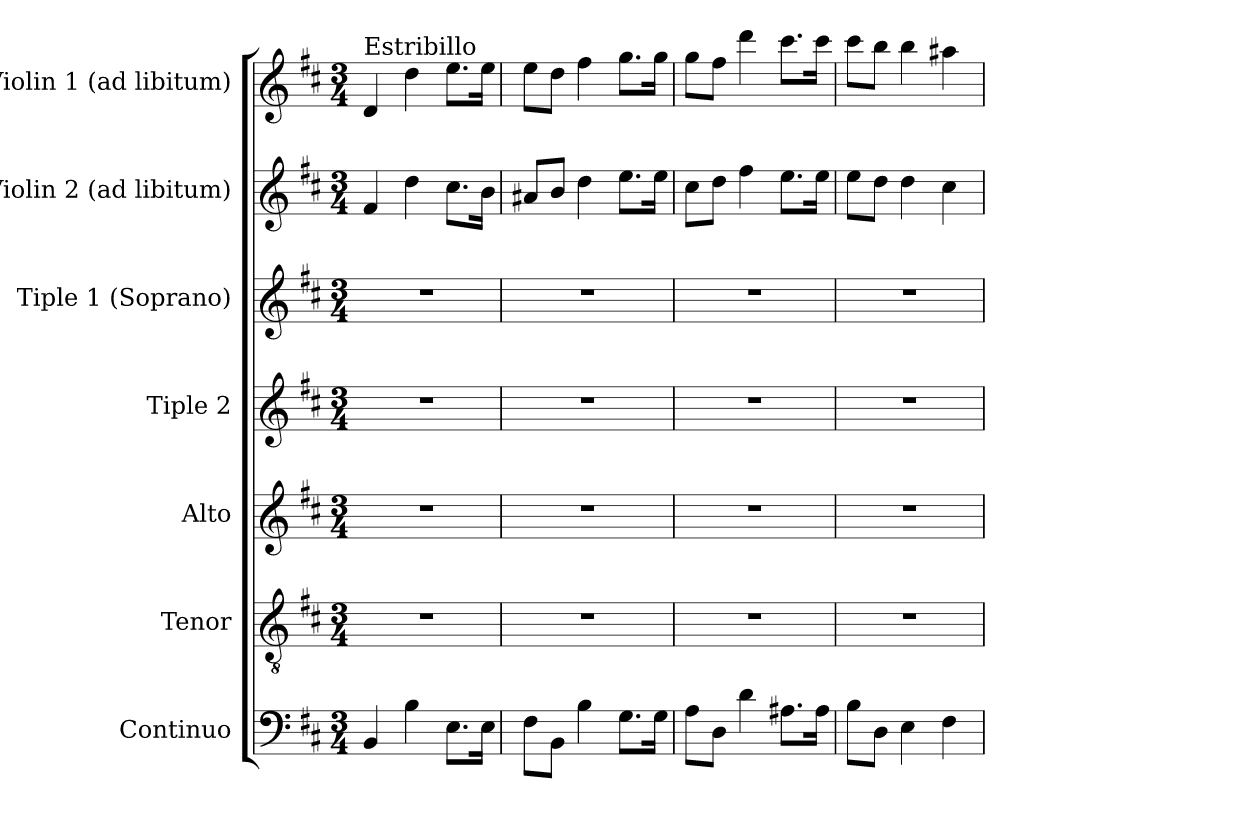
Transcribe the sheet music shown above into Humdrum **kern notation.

**kern	**kern	**kern	**kern	**kern	**kern	**kern
*part7	*part6	*part5	*part4	*part3	*part2	*part1
*staff7	*staff6	*staff5	*staff4	*staff3	*staff2	*staff1
*I"Continuo	*I"Tenor	*I"Alto	*I"Tiple 2	*I"Tiple 1 (Soprano)	*I"Violin 2 (ad libitum)	*I"Violin 1 (ad libitum)
*I'Cont.	*I'T.	*I'A.	*	*I'S.	*I'Vln. 2	*I'Vln. 1
!!LO:PB:g=z
*clefF4	*clefGv2	*clefG2	*clefG2	*clefG2	*clefG2	*clefG2
*	*ITrd7c12	*	*	*	*	*
*k[f#c#]	*k[f#c#]	*k[f#c#]	*k[f#c#]	*k[f#c#]	*k[f#c#]	*k[f#c#]
*D:	*D:	*D:	*D:	*D:	*D:	*D:
*M3/4	*M3/4	*M3/4	*M3/4	*M3/4	*M3/4	*M3/4
=1	=1	=1	=1	=1	=1	=1
!	!	!	!	!	!	!LO:TX:a:t=Estribillo
!	!LO:N:vis=1	!LO:N:vis=1	!LO:N:vis=1	!LO:N:vis=1	!	!
4BBi/	2.r	2.r	2.r	2.r	4f#i/	4di/
4Bi\	.	.	.	.	4ddi\	4ddi\
8.Ei\L	.	.	.	.	8.cc#i\L	8.eei\L
16Ei\Jk	.	.	.	.	16bi\Jk	16eei\Jk
=2	=2	=2	=2	=2	=2	=2
!	!LO:N:vis=1	!LO:N:vis=1	!LO:N:vis=1	!LO:N:vis=1	!	!
8F#i\L	2.r	2.r	2.r	2.r	8a#Xi/L	8eei\L
8BBi\J	.	.	.	.	8bi/J	8ddi\J
4Bi\	.	.	.	.	4ddi\	4ff#i\
8.Gi\L	.	.	.	.	8.eei\L	8.ggi\L
16Gi\Jk	.	.	.	.	16eei\Jk	16ggi\Jk
=3	=3	=3	=3	=3	=3	=3
!	!LO:N:vis=1	!LO:N:vis=1	!LO:N:vis=1	!LO:N:vis=1	!	!
8Ai\L	2.r	2.r	2.r	2.r	8cc#i\L	8ggi\L
8Di\J	.	.	.	.	8ddi\J	8ff#i\J
4di\	.	.	.	.	4ff#i\	4dddi\
8.A#Xi\L	.	.	.	.	8.eei\L	8.ccc#i\L
16A#i\Jk	.	.	.	.	16eei\Jk	16ccc#i\Jk
=4	=4	=4	=4	=4	=4	=4
!	!LO:N:vis=1	!LO:N:vis=1	!LO:N:vis=1	!LO:N:vis=1	!	!
8Bi\L	2.r	2.r	2.r	2.r	8eei\L	8ccc#i\L
8Di\J	.	.	.	.	8ddi\J	8bbi\J
4Ei\	.	.	.	.	4ddi\	4bbi\
4F#i\	.	.	.	.	4cc#i\	4aa#Xi\
=	=	=	=	=	=	=
*-	*-	*-	*-	*-	*-	*-
